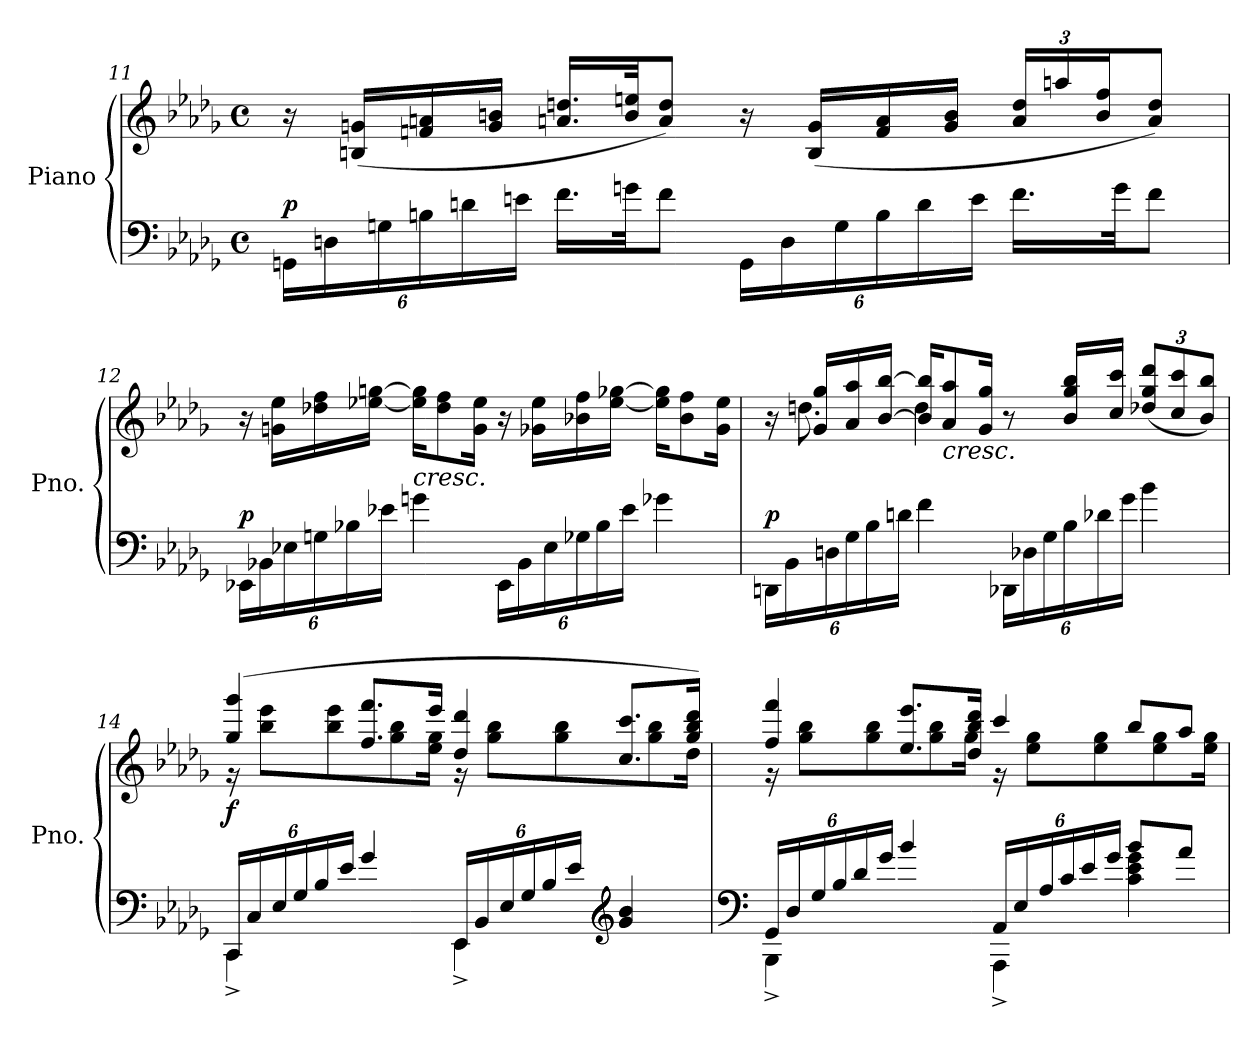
**kern	**kern	**dynam
*part1	*part1	*part1
*staff2	*staff1	*staff1/2
*I"Piano	*	*
*I'Pno.	*	*
!!LO:LB:g=z
*clefF4	*clefG2	*
*k[b-e-a-d-g-]	*k[b-e-a-d-g-]	*
*M4/4	*M4/4	*
*met(c)	*met(c)	*
*Xbrackettup	*	*
=11	=11	=11
!	!	!LO:DY:a=2
24GGn\LL	16r	p
24Dn\	.	.
.	(>16Bn/ 16gn/LL	.
24Gn\	.	.
24Bn\	16fn/ 16an/	.
24dn\	.	.
.	16g/ 16bn/JJ	.
24en\JJ	.	.
16.f\LL	16.an/ 16.ddn/LL	.
32gn\JK	32b/ 32een/JK	.
8f\J	8a/ 8dd/J)	.
24GG\LL	16r	.
24D\	.	.
.	(>16B/ 16g/LL	.
24G\	.	.
24B\	16f/ 16a/	.
24d\	.	.
.	16g/ 16b/JJ	.
24e\JJ	.	.
*	*Xbrackettup	*
16.f\LL	24a/ 24dd/LL	.
.	24aan/	.
.	24b/ 24ff/J	.
32g\JK	.	.
8f\J	8a/ 8dd/J)	.
!!LO:LB:g=z
=12	=12	=12
!	!	!LO:DY:a=2
24EE-X\LL	16r	p
24BB-X\	.	.
.	16gn\ 16ee-\LL	.
24E-X\	.	.
24Gn\	16dd-X\ 16ff\	.
24B-X\	.	.
.	[16ee-X\ [16ggn\JJ	.
24e-X\JJ	.	.
!	!LO:TX:b:i:t=cresc.	!
4gn\	16ee-\] 16gg\]KL	.
.	8dd-\ 8ff\	.
.	16g\ 16ee-\Jk	.
24EE-\LL	16r	.
24BB-\	.	.
.	16g-X\ 16ee-\LL	.
24E-\	.	.
24G-X\	16b-X\ 16ff\	.
24B-\	.	.
.	[16ee-\ [16gg-X\JJ	.
24e-\JJ	.	.
4g-X\	16ee-\] 16gg-\]KL	.
.	8b-\ 8ff\	.
.	16g-\ 16ee-\Jk	.
!!LO:LB:g=z
=13	=13	=13
*	*^	*
!	!	!	!LO:DY:a=2
24DDn\LL	16r	16ryy	p
24BB-\	.	.	.
.	16g-/ 16gg-/LL	8.ddn\	.
24Dn\	.	.	.
24G-\	16a-/ 16aa-/	.	.
24B-\	.	.	.
.	[16b-/ [16bb-/JJ	.	.
24dn\JJ	.	.	.
4f\	16b-/] 16bb-/]KL	4dd\	.
!	!LO:TX:b:i:t=cresc.	!	!
.	8a-/ 8aa-/	.	.
.	16g-/ 16gg-/Jk	.	.
24DD-X\LL	8r	2ryy	.
24D-X\	.	.	.
24G-\	.	.	.
24B-\	16b-/ 16gg-/ 16bb-/LL	.	.
24d-X\	.	.	.
.	16cc/ 16ccc/JJ	.	.
24g-\JJ	.	.	.
4b-\	(>12dd-X/ 12gg-/ 12ddd-/L	.	.
.	12cc/ 12ccc/	.	.
.	12b-/ 12bb-/J)	.	.
!!LO:PB:g=z	!!
=14	=14	=14	=14
*^	*	*	*
!	!	!	!	!LO:DY:b
24CC/LL	4CC^\	(>4gg-/ 4ggg-/	16r	f
24C/	.	.	.	.
.	.	.	8bb-\ 8eee-\L	.
24E-/	.	.	.	.
24G-/	.	.	.	.
24B-/	.	.	.	.
.	.	.	8bb-\ 8eee-\	.
24e-/JJ	.	.	.	.
4g-/	4ryy	8.ff/ 8.fff/L	.	.
.	.	.	8gg-\ 8bb-\	.
.	.	16eee-/Jk	16ee-\ 16gg-\Jk	.
24EE-/LL	4EE-^\	4dd-/ 4ddd-/	16r	.
24BB-/	.	.	.	.
.	.	.	8gg-\ 8bb-\L	.
24E-/	.	.	.	.
24G-/	.	.	.	.
24B-/	.	.	.	.
.	.	.	8gg-\ 8bb-\	.
24e-/JJ	.	.	.	.
*clefG2	*	*	*	*
4g-/ 4b-/	4ryy	8.cc/ 8.ccc/L	.	.
.	.	.	8gg-\ 8bb-\	.
.	.	16gg-/ 16bb-/ 16ddd-/Jk)	16dd-\Jk	.
!!LO:LB:g=z	!!
=15	=15	=15	=15	=15
*clefF4	*	*	*	*
24GG-/LL	4BBB-^\	4ff/ 4fff/	16r	.
24D-/	.	.	.	.
.	.	.	8gg-\ 8bb-\L	.
24G-/	.	.	.	.
24B-/	.	.	.	.
24d-/	.	.	.	.
.	.	.	8gg-\ 8bb-\	.
24g-/JJ	.	.	.	.
4b-/	4ryy	8.ee-/ 8.eee-/L	.	.
.	.	.	8gg-\ 8bb-\	.
.	.	16dd-/ 16bb-/ 16ddd-/Jk	16gg-\Jk	.
24AA-/LL	4AAA-^\	4ccc/	16r	.
24E-/	.	.	.	.
.	.	.	8ee-\ 8gg-\L	.
24A-/	.	.	.	.
24c/	.	.	.	.
24e-/	.	.	.	.
.	.	.	8ee-\ 8gg-\	.
24g-/JJ	.	.	.	.
8b-/L	4c\ 4e-\ 4g-\	8bb-/L	.	.
.	.	.	8ee-\ 8gg-\	.
8a-/J	.	8aa-/J	.	.
.	.	.	16ee-\ 16gg-\Jk	.
*v	*v	*	*	*
*	*v	*v	*
=	=	=
*-	*-	*-
